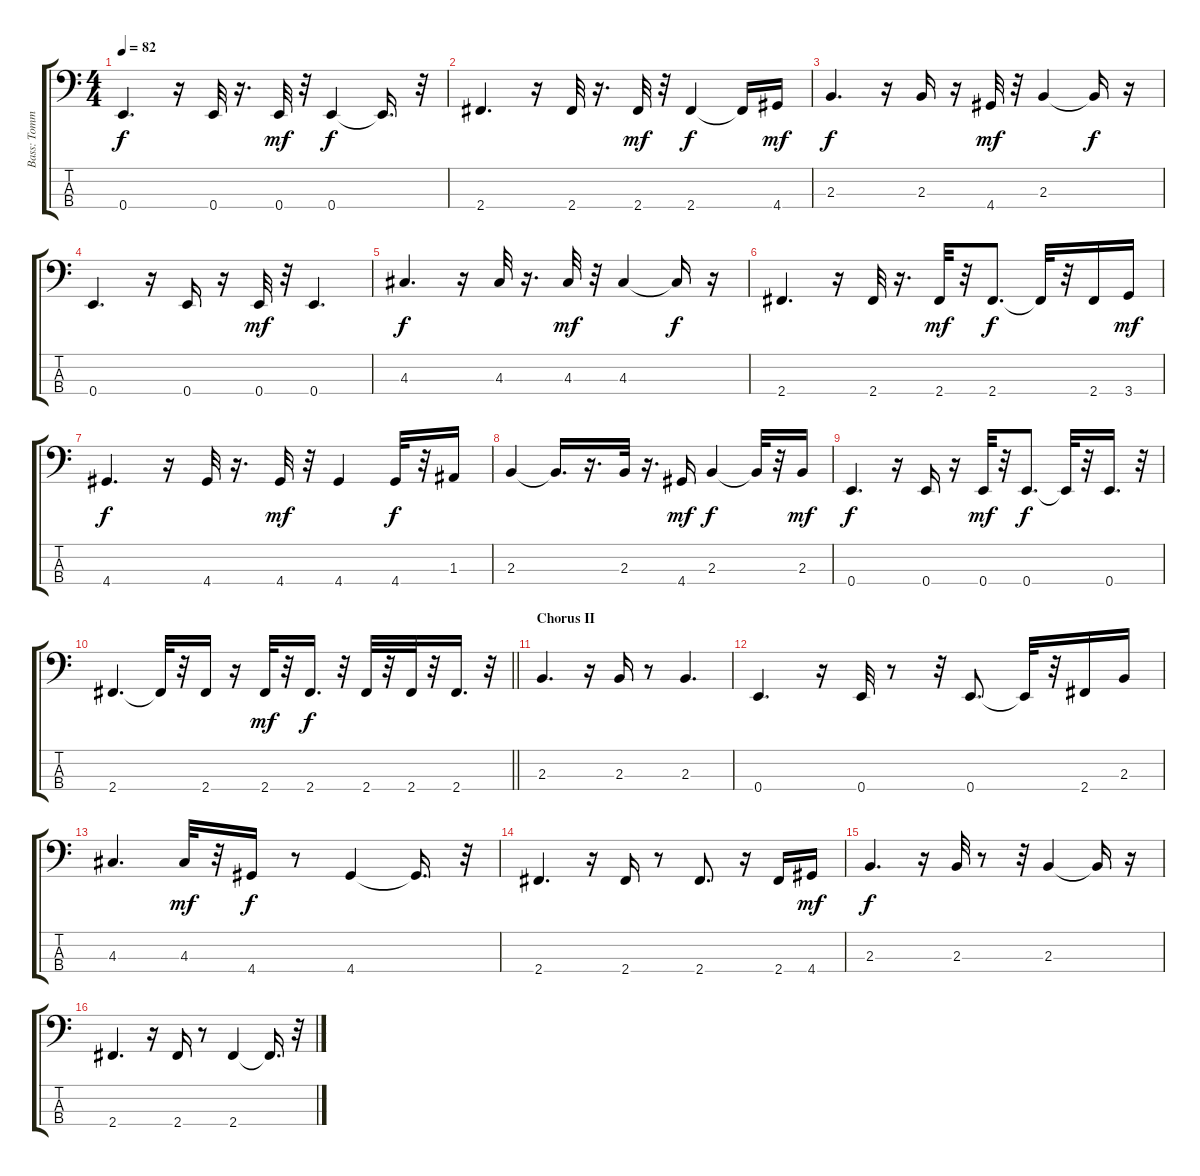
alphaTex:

\track ("Bass: Tommy" "Bass: Tomm") {instrument electricbassfinger}
\staff {score tabs}
\tuning (G2 D2 A1 E1) {hide}
\ts (4 4)
\tempo 82
\clef f4
\ks c
0.4.4{d dy f} r.16 0.4.32 r.16{d} 0.4.32{dy mf} r.32 0.4.4{dy f} 0.4{t}.16{d} r.32 |
2.4.4{d} r.16 2.4.32 r.16{d} 2.4.32{dy mf} r.32 2.4.4{dy f} 2.4{t}.16 4.4.16{dy mf} |
2.3.4{d dy f} r.16 2.3.16 r.16 4.4.32{dy mf} r.32 2.3.4 2.3{t}.16{dy f} r.16 |
0.4.4{d} r.16 0.4.16 r.16 0.4.32{dy mf} r.32 0.4.4{d} |
4.3.4{d dy f} r.16 4.3.32 r.16{d} 4.3.32{dy mf} r.32 4.3.4 4.3{t}.16{dy f} r.16 |
2.4.4{d} r.16 2.4.32 r.16{d} 2.4.32{dy mf} r.32 2.4.8{d dy f} 2.4{t}.32 r.32 2.4.16 3.4.16{dy mf} |
4.4.4{d dy f} r.16 4.4.32 r.16{d} 4.4.32{dy mf} r.32 4.4.4 4.4.32{dy f} r.32 1.3.16 |
2.3.4 2.3{t}.16{d} r.16{d} 2.3.32 r.16{d} 4.4.16{dy mf} 2.3.4{dy f} 2.3{t}.32 r.32 2.3.16{dy mf} |
0.4.4{d dy f} r.16 0.4.16 r.16 0.4.32{dy mf} r.32 0.4.8{d dy f} 0.4{t}.32 r.32 0.4.16{d} r.32 |
\barLineRight lightlight
2.4.4{d} 2.4{t}.32 r.32 2.4.16 r.16 2.4.32{dy mf} r.32 2.4.16{d dy f} r.32 2.4.32 r.32 2.4.32 r.32 2.4.16{d} r.32 |
\section ("" "Chorus II")
2.3.4{d} r.16 2.3.16 r.8 2.3.4{d} |
0.4.4{d} r.16 0.4.32 r.8 r.32 0.4.8{d} 0.4{t}.32 r.32 2.4.16 2.3.16 |
4.3.4{d} 4.3.32{dy mf} r.32 4.4.16{dy f} r.8 4.4.4 4.4{t}.16{d} r.32 |
2.4.4{d} r.16 2.4.16 r.8 2.4.8{d} r.16 2.4.16 4.4.16{dy mf} |
2.3.4{d dy f} r.16 2.3.32 r.8 r.32 2.3.4 2.3{t}.16 r.16 |
2.4.4{d} r.16 2.4.16 r.8 2.4.4 2.4{t}.16{d} r.32
